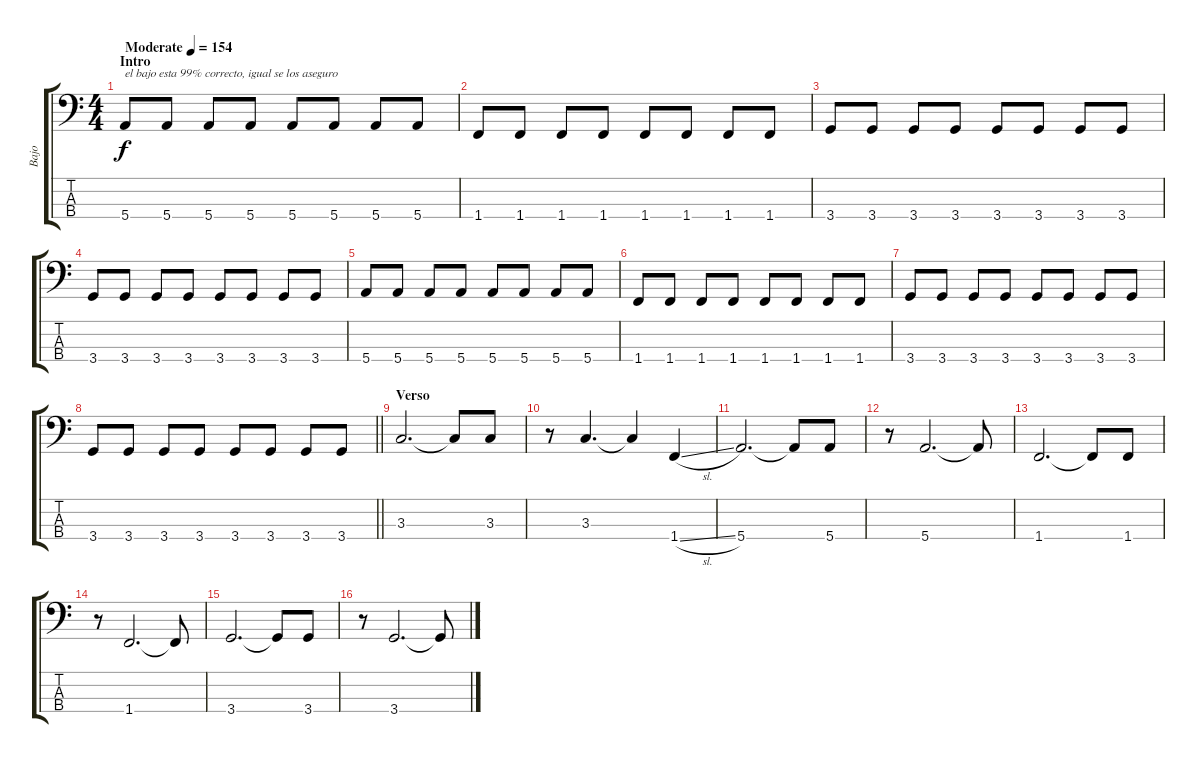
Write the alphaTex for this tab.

\track ("Bajo" "Bajo") {instrument electricbasspick}
\staff {score tabs}
\tuning (G2 D2 A1 E1) {hide}
\ts (4 4)
\section ("" "Intro")
\tempo (154 "Moderate")
\clef f4
\ks c
5.4.8{txt "el bajo esta 99% correcto, igual se los aseguro" dy f instrument electricbasspick} 5.4.8 5.4.8 5.4.8 5.4.8 5.4.8 5.4.8 5.4.8 |
1.4.8 1.4.8 1.4.8 1.4.8 1.4.8 1.4.8 1.4.8 1.4.8 |
3.4.8 3.4.8 3.4.8 3.4.8 3.4.8 3.4.8 3.4.8 3.4.8 |
3.4.8 3.4.8 3.4.8 3.4.8 3.4.8 3.4.8 3.4.8 3.4.8 |
5.4.8 5.4.8 5.4.8 5.4.8 5.4.8 5.4.8 5.4.8 5.4.8 |
1.4.8 1.4.8 1.4.8 1.4.8 1.4.8 1.4.8 1.4.8 1.4.8 |
3.4.8 3.4.8 3.4.8 3.4.8 3.4.8 3.4.8 3.4.8 3.4.8 |
\barLineRight lightlight
3.4.8 3.4.8 3.4.8 3.4.8 3.4.8 3.4.8 3.4.8 3.4.8 |
\section ("" "Verso")
3.3.2{d} 3.3{t}.8 3.3.8 |
r.8 3.3.4{d} 3.3{t}.4 1.4{sl}.4 |
5.4.2{d} 5.4{t}.8 5.4.8 |
r.8 5.4.2{d} 5.4{t}.8 |
1.4.2{d} 1.4{t}.8 1.4.8 |
r.8 1.4.2{d} 1.4{t}.8 |
3.4.2{d} 3.4{t}.8 3.4.8 |
r.8 3.4.2{d} 3.4{t}.8
